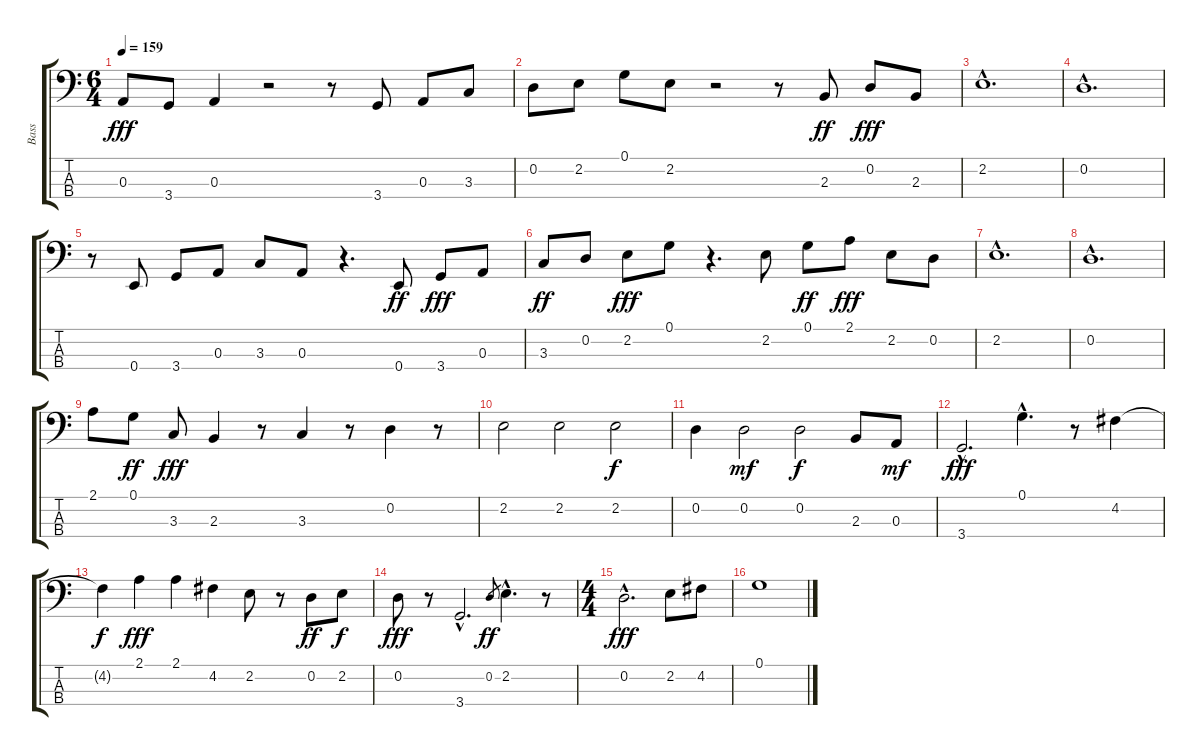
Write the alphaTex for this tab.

\track ("Bass" "Bass") {instrument electricbassfinger}
\staff {score tabs}
\tuning (G2 D2 A1 E1) {hide}
\ts (6 4)
\tempo 159
\clef f4
\ks c
0.3.8{dy fff} 3.4.8 0.3.4 r.2 r.8 3.4.8 0.3.8 3.3.8 |
0.2.8 2.2.8 0.1.8 2.2.8 r.2 r.8 2.3.8{dy ff} 0.2.8{dy fff} 2.3.8 |
2.2{hac}.1{d} |
0.2{hac}.1{d} |
r.8 0.4.8 3.4.8 0.3.8 3.3.8 0.3.8 r.4{d} 0.4.8{dy ff} 3.4.8{dy fff} 0.3.8 |
3.3.8{dy ff} 0.2.8 2.2.8{dy fff} 0.1.8 r.4{d} 2.2.8 0.1.8{dy ff} 2.1.8{dy fff} 2.2.8 0.2.8 |
2.2{hac}.1{d} |
0.2{hac}.1{d} |
2.1.8 0.1.8{dy ff} 3.3.8{dy fff} 2.3.4 r.8 3.3.4 r.8 0.2.4 r.8 |
2.2.2 2.2.2 2.2.2{dy f} |
0.2.4 0.2.2{dy mf} 0.2.2{dy f} 2.3.8 0.3.8{dy mf} |
3.4{hac}.2{d dy fff} 0.1{hac}.4{d} r.8 4.2.4 |
4.2{t}.4{dy f} 2.1.4{dy fff} 2.1.4 4.2.4 2.2.8 r.8 0.2.8{dy ff} 2.2.8{dy f} |
0.2.8{dy fff} r.8 3.4{hac}.2{d} 0.2.8{gr dy ff} 2.2{hac}.4{d} r.8 |
\ts (4 4)
0.2{hac}.2{d dy fff} 2.2.8 4.2.8 |
0.1.1
